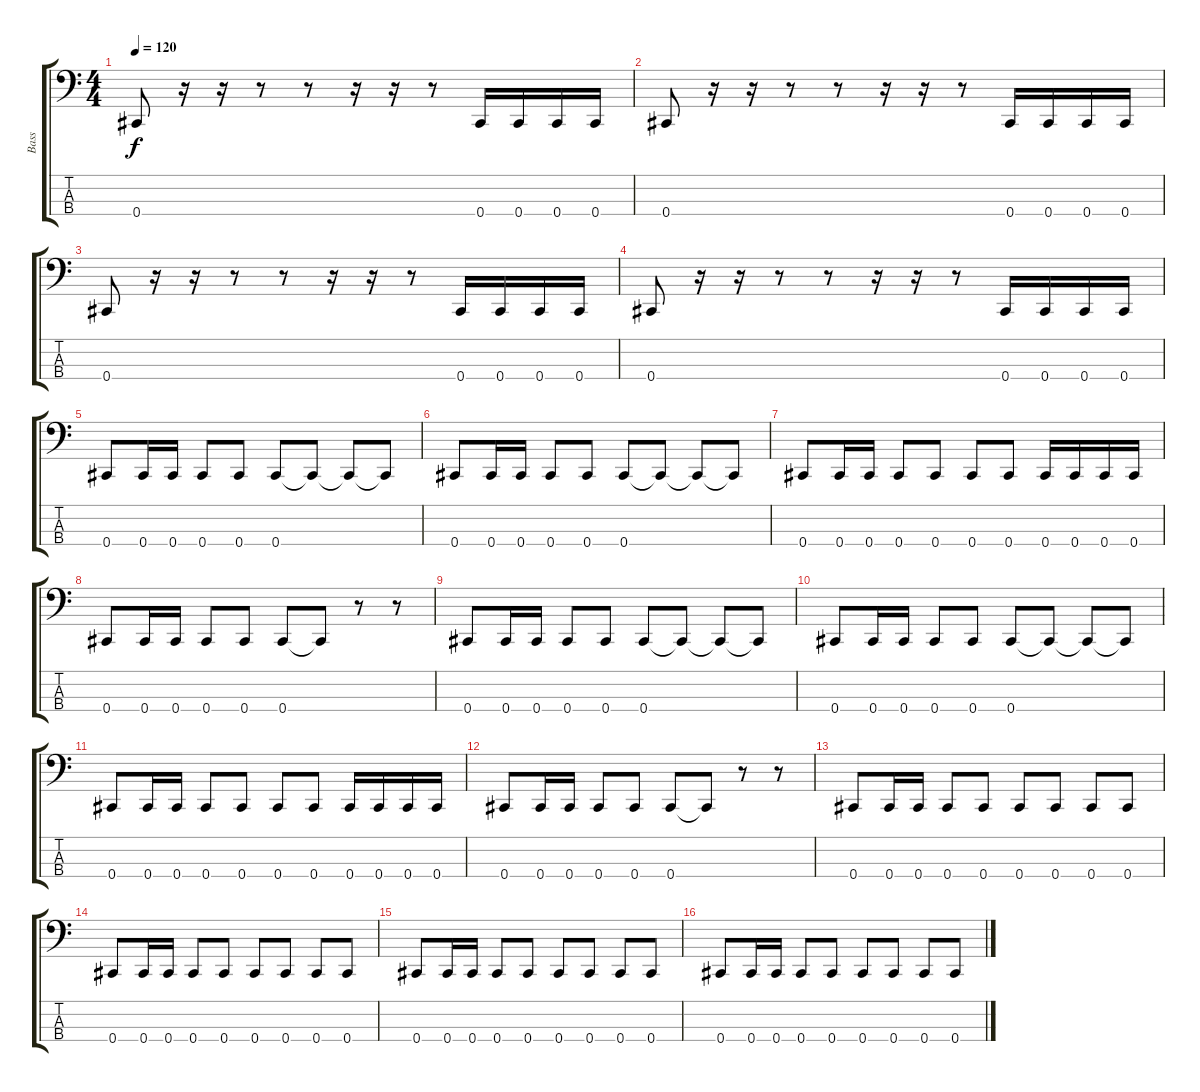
\track ("Bass" "Bass") {instrument electricbasspick}
\staff {score tabs}
\tuning (E2 B1 Gb1 Db1) {hide}
\ts (4 4)
\tempo 120
\clef f4
\ks c
0.4.8{dy f instrument electricbasspick} r.16 r.16 r.8 r.8 r.16 r.16 r.8 0.4.16 0.4.16 0.4.16 0.4.16 |
0.4.8 r.16 r.16 r.8 r.8 r.16 r.16 r.8 0.4.16 0.4.16 0.4.16 0.4.16 |
0.4.8 r.16 r.16 r.8 r.8 r.16 r.16 r.8 0.4.16 0.4.16 0.4.16 0.4.16 |
0.4.8 r.16 r.16 r.8 r.8 r.16 r.16 r.8 0.4.16 0.4.16 0.4.16 0.4.16 |
0.4.8 0.4.16 0.4.16 0.4.8 0.4.8 0.4.8 0.4{t}.8 0.4{t}.8 0.4{t}.8 |
0.4.8 0.4.16 0.4.16 0.4.8 0.4.8 0.4.8 0.4{t}.8 0.4{t}.8 0.4{t}.8 |
0.4.8 0.4.16 0.4.16 0.4.8 0.4.8 0.4.8 0.4.8 0.4.16 0.4.16 0.4.16 0.4.16 |
0.4.8 0.4.16 0.4.16 0.4.8 0.4.8 0.4.8 0.4{t}.8 r.8 r.8 |
0.4.8 0.4.16 0.4.16 0.4.8 0.4.8 0.4.8 0.4{t}.8 0.4{t}.8 0.4{t}.8 |
0.4.8 0.4.16 0.4.16 0.4.8 0.4.8 0.4.8 0.4{t}.8 0.4{t}.8 0.4{t}.8 |
0.4.8 0.4.16 0.4.16 0.4.8 0.4.8 0.4.8 0.4.8 0.4.16 0.4.16 0.4.16 0.4.16 |
0.4.8 0.4.16 0.4.16 0.4.8 0.4.8 0.4.8 0.4{t}.8 r.8 r.8 |
0.4.8 0.4.16 0.4.16 0.4.8 0.4.8 0.4.8 0.4.8 0.4.8 0.4.8 |
0.4.8 0.4.16 0.4.16 0.4.8 0.4.8 0.4.8 0.4.8 0.4.8 0.4.8 |
0.4.8 0.4.16 0.4.16 0.4.8 0.4.8 0.4.8 0.4.8 0.4.8 0.4.8 |
0.4.8 0.4.16 0.4.16 0.4.8 0.4.8 0.4.8 0.4.8 0.4.8 0.4.8
